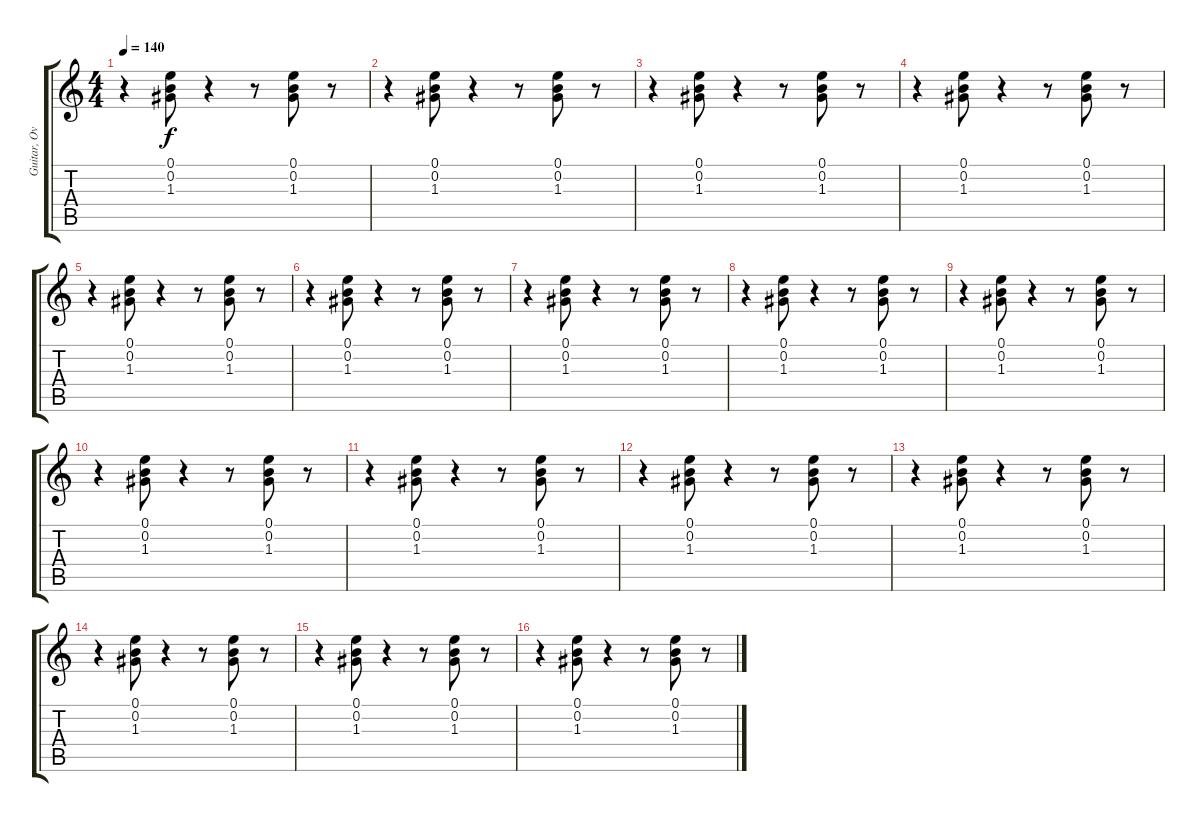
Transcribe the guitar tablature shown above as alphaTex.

\track ("Guitar, Overdub" "Guitar, Ov") {instrument electricguitarjazz}
\staff {score tabs}
\tuning (E4 B3 G3 D3 A2 E2) {hide}
\ts (4 4)
\tempo 140
\clef g2
\ks c
r.4{dy f} (0.1 0.2 1.3).8 r.4 r.8 (0.1 0.2 1.3).8 r.8 |
r.4 (0.1 0.2 1.3).8 r.4 r.8 (0.1 0.2 1.3).8 r.8 |
r.4 (0.1 0.2 1.3).8 r.4 r.8 (0.1 0.2 1.3).8 r.8 |
r.4 (0.1 0.2 1.3).8 r.4 r.8 (0.1 0.2 1.3).8 r.8 |
r.4 (0.1 0.2 1.3).8 r.4 r.8 (0.1 0.2 1.3).8 r.8 |
r.4 (0.1 0.2 1.3).8 r.4 r.8 (0.1 0.2 1.3).8 r.8 |
r.4 (0.1 0.2 1.3).8 r.4 r.8 (0.1 0.2 1.3).8 r.8 |
r.4 (0.1 0.2 1.3).8 r.4 r.8 (0.1 0.2 1.3).8 r.8 |
r.4 (0.1 0.2 1.3).8 r.4 r.8 (0.1 0.2 1.3).8 r.8 |
r.4 (0.1 0.2 1.3).8 r.4 r.8 (0.1 0.2 1.3).8 r.8 |
r.4 (0.1 0.2 1.3).8 r.4 r.8 (0.1 0.2 1.3).8 r.8 |
r.4 (0.1 0.2 1.3).8 r.4 r.8 (0.1 0.2 1.3).8 r.8 |
r.4 (0.1 0.2 1.3).8 r.4 r.8 (0.1 0.2 1.3).8 r.8 |
r.4 (0.1 0.2 1.3).8 r.4 r.8 (0.1 0.2 1.3).8 r.8 |
r.4 (0.1 0.2 1.3).8 r.4 r.8 (0.1 0.2 1.3).8 r.8 |
r.4 (0.1 0.2 1.3).8 r.4 r.8 (0.1 0.2 1.3).8 r.8
